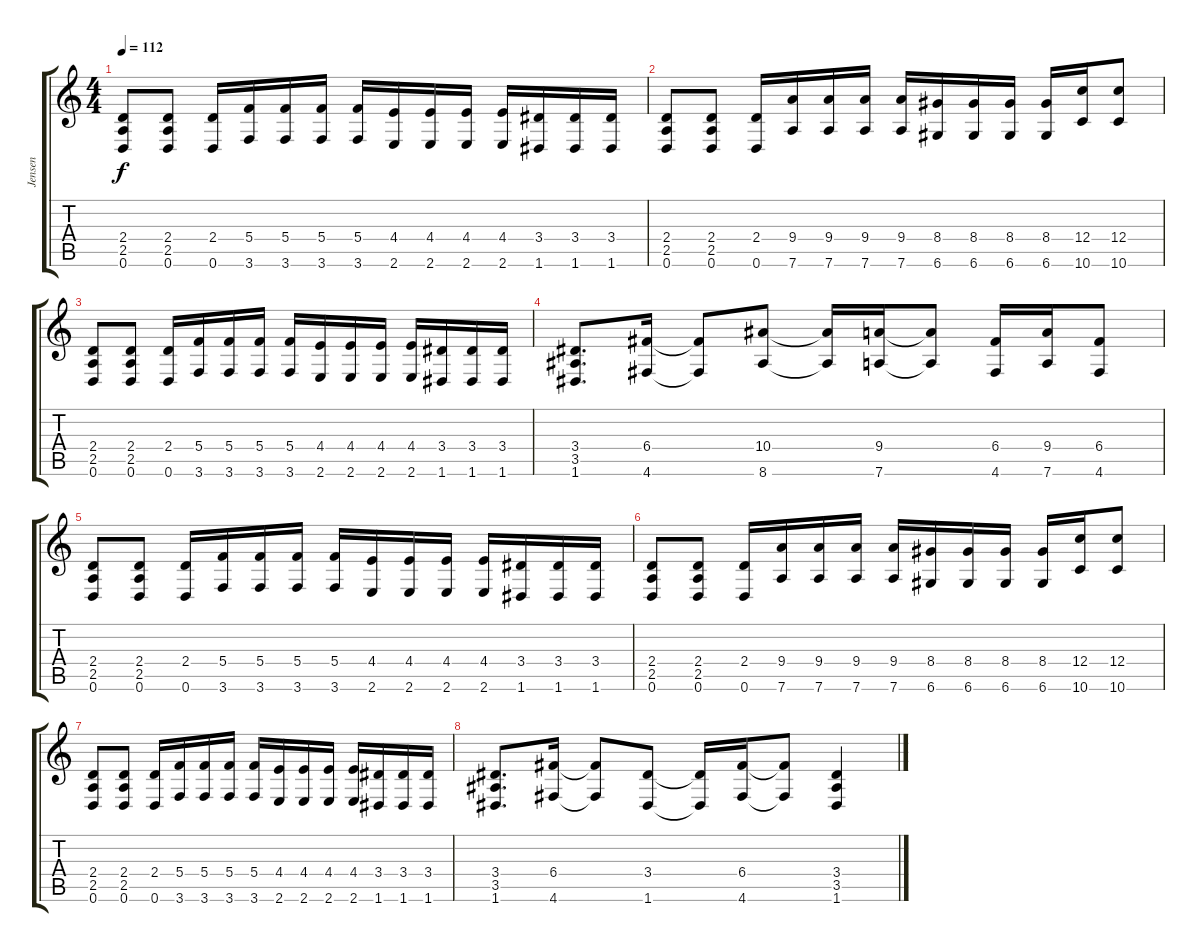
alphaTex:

\track ("Jensen" "Jensen") {instrument distortionguitar}
\staff {score tabs}
\tuning (D4 A3 F3 C3 G2 D2) {hide}
\ts (4 4)
\tempo 112
\clef g2
\ks c
(2.4 2.5 0.6).8{dy f} (2.4 2.5 0.6).8 (2.4 0.6).16 (5.4 3.6).16 (5.4 3.6).16 (5.4 3.6).16 (5.4 3.6).16 (4.4 2.6).16 (4.4 2.6).16 (4.4 2.6).16 (4.4 2.6).16 (3.4 1.6).16 (3.4 1.6).16 (3.4 1.6).16 |
(2.4 2.5 0.6).8 (2.4 2.5 0.6).8 (2.4 0.6).16 (9.4 7.6).16 (9.4 7.6).16 (9.4 7.6).16 (9.4 7.6).16 (8.4 6.6).16 (8.4 6.6).16 (8.4 6.6).16 (8.4 6.6).16 (12.4 10.6).16 (12.4 10.6).8 |
(2.4 2.5 0.6).8 (2.4 2.5 0.6).8 (2.4 0.6).16 (5.4 3.6).16 (5.4 3.6).16 (5.4 3.6).16 (5.4 3.6).16 (4.4 2.6).16 (4.4 2.6).16 (4.4 2.6).16 (4.4 2.6).16 (3.4 1.6).16 (3.4 1.6).16 (3.4 1.6).16 |
(3.4 3.5 1.6).8{d} (6.4 4.6).16 (6.4{t} 4.6{t}).8 (10.4 8.6).8 (10.4{t} 8.6{t}).16 (9.4 7.6).16 (9.4{t} 7.6{t}).8 (6.4 4.6).16 (9.4 7.6).16 (6.4 4.6).8 |
(2.4 2.5 0.6).8 (2.4 2.5 0.6).8 (2.4 0.6).16 (5.4 3.6).16 (5.4 3.6).16 (5.4 3.6).16 (5.4 3.6).16 (4.4 2.6).16 (4.4 2.6).16 (4.4 2.6).16 (4.4 2.6).16 (3.4 1.6).16 (3.4 1.6).16 (3.4 1.6).16 |
(2.4 2.5 0.6).8 (2.4 2.5 0.6).8 (2.4 0.6).16 (9.4 7.6).16 (9.4 7.6).16 (9.4 7.6).16 (9.4 7.6).16 (8.4 6.6).16 (8.4 6.6).16 (8.4 6.6).16 (8.4 6.6).16 (12.4 10.6).16 (12.4 10.6).8 |
(2.4 2.5 0.6).8 (2.4 2.5 0.6).8 (2.4 0.6).16 (5.4 3.6).16 (5.4 3.6).16 (5.4 3.6).16 (5.4 3.6).16 (4.4 2.6).16 (4.4 2.6).16 (4.4 2.6).16 (4.4 2.6).16 (3.4 1.6).16 (3.4 1.6).16 (3.4 1.6).16 |
(3.4 3.5 1.6).8{d} (6.4 4.6).16 (6.4{t} 4.6{t}).8 (3.4 1.6).8 (3.4{t} 1.6{t}).16 (6.4 4.6).16 (6.4{t} 4.6{t}).8 (3.4 3.5 1.6).4
